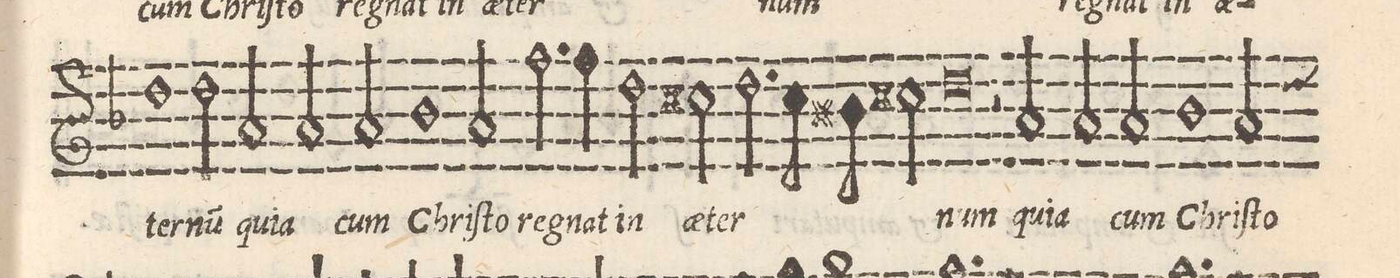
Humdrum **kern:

**kern	**text
*I"CANTUS	*
*clefG2	*
*k[b-]	*
*met(C|)	*
*M2/2	*
*custos:dd	*
=66-	=66-
1dd	-ter-
=67-	=67-
2dd\	-nu[m]
2a/	qui-
=68-	=68-
2a/	-a
2a/	cum
=69-	=69-
1b-	Chri-
=70-	=70-
2a/	ſto
2.ff\	re-
=71-	=71-
4ff\	-gnat
2dd\	in
=72-	=72-
2cc#X\	ae-
2.dd\	-ter-
=73-	=73-
8ccny\	.
8b#X\	.
2cc#X\	.
=74-	=74-
0dd	-num
=75-	=75-
=76-	=76-
2r	.
2a/	qui-
=77-	=77-
2a/	-a
2a/	cum
=78-	=78-
1b-y	Chri-
=79-	=79-
2a/	ſto
*-	*-
